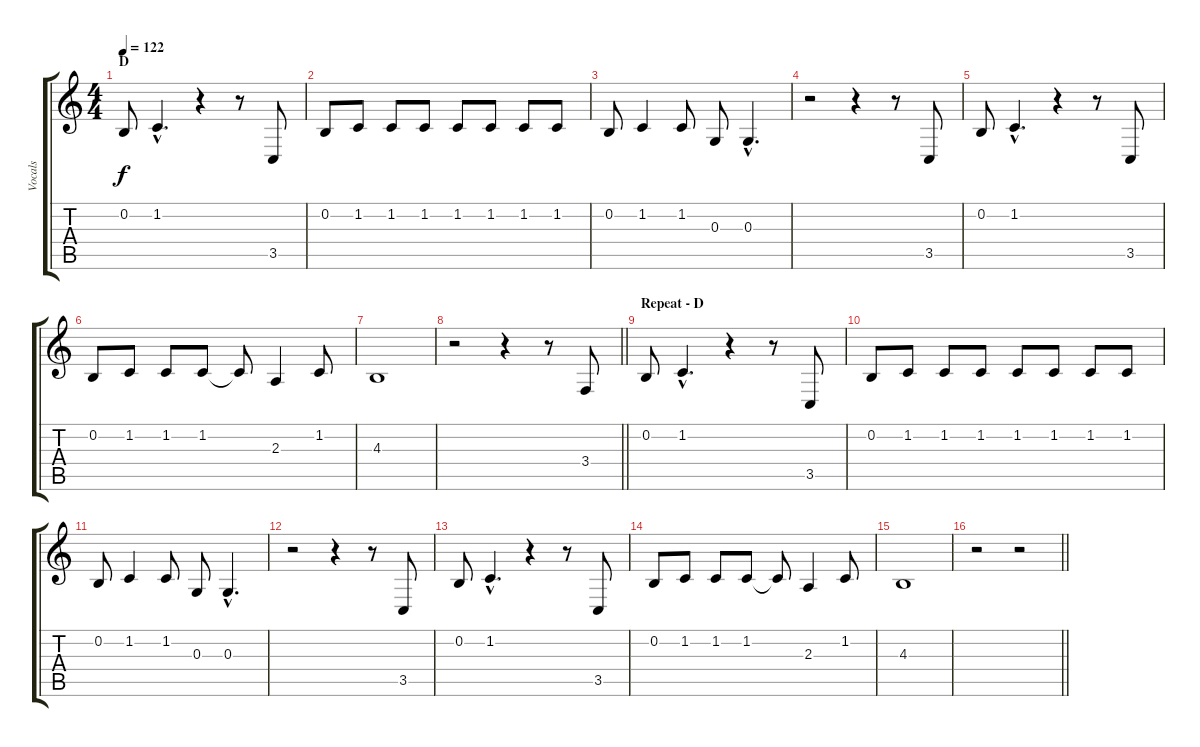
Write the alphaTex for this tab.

\track ("Vocals" "Vocals") {instrument tenorsax}
\staff {score tabs}
\tuning (E4 B3 G3 D3 A2 E2) {hide}
\ts (4 4)
\section ("" "D")
\tempo 122
\clef g2
\ks c
0.2.8{dy f} 1.2{hac}.4{d} r.4 r.8 3.5.8 |
0.2.8 1.2.8 1.2.8 1.2.8 1.2.8 1.2.8 1.2.8 1.2.8 |
0.2.8 1.2.4 1.2.8 0.3.8 0.3{hac}.4{d} |
r.2 r.4 r.8 3.5.8 |
0.2.8 1.2{hac}.4{d} r.4 r.8 3.5.8 |
0.2.8 1.2.8 1.2.8 1.2.8 1.2{t}.8 2.3.4 1.2.8 |
4.3.1 |
\barLineRight lightlight
r.2 r.4 r.8 3.4.8 |
\section ("" "Repeat - D")
0.2.8 1.2{hac}.4{d} r.4 r.8 3.5.8 |
0.2.8 1.2.8 1.2.8 1.2.8 1.2.8 1.2.8 1.2.8 1.2.8 |
0.2.8 1.2.4 1.2.8 0.3.8 0.3{hac}.4{d} |
r.2 r.4 r.8 3.5.8 |
0.2.8 1.2{hac}.4{d} r.4 r.8 3.5.8 |
0.2.8 1.2.8 1.2.8 1.2.8 1.2{t}.8 2.3.4 1.2.8 |
4.3.1 |
\barLineRight lightlight
r.2 r.2
